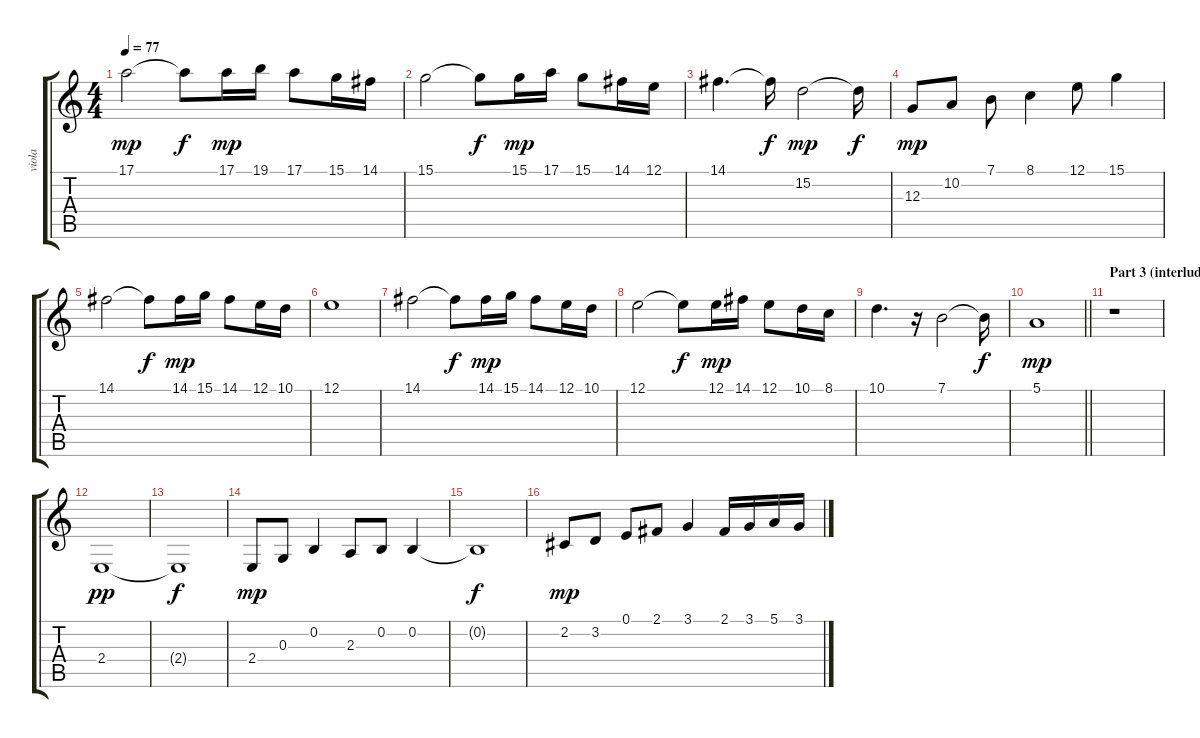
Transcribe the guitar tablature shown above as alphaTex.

\track ("viola" "viola") {instrument viola}
\staff {score tabs}
\tuning (E4 B3 G3 D3 A2 E2) {hide}
\ts (4 4)
\tempo 77
\clef g2
\ks c
17.1.2{dy mp} 17.1{t}.8{dy f} 17.1.16{dy mp} 19.1.16 17.1.8 15.1.16 14.1.16 |
15.1.2 15.1{t}.8{dy f} 15.1.16{dy mp} 17.1.16 15.1.8 14.1.16 12.1.16 |
14.1.4{d} 14.1{t}.16{dy f} 15.2.2{dy mp} 15.2{t}.16{dy f} |
12.3.8{dy mp} 10.2.8 7.1.8 8.1.4 12.1.8 15.1.4 |
14.1.2 14.1{t}.8{dy f} 14.1.16{dy mp} 15.1.16 14.1.8 12.1.16 10.1.16 |
12.1.1 |
14.1.2 14.1{t}.8{dy f} 14.1.16{dy mp} 15.1.16 14.1.8 12.1.16 10.1.16 |
12.1.2 12.1{t}.8{dy f} 12.1.16{dy mp} 14.1.16 12.1.8 10.1.16 8.1.16 |
10.1.4{d} r.16 7.1.2 7.1{t}.16{dy f} |
\barLineRight lightlight
5.1.1{dy mp} |
\section ("" "Part 3 (interlude) (2.41)")
r.1 |
2.4.1{dy pp} |
2.4{t}.1{dy f} |
2.4.8{dy mp} 0.3.8 0.2.4 2.3.8 0.2.8 0.2.4 |
0.2{t}.1{dy f} |
2.2.8{dy mp} 3.2.8 0.1.8 2.1.8 3.1.4 2.1.16 3.1.16 5.1.16 3.1.16
